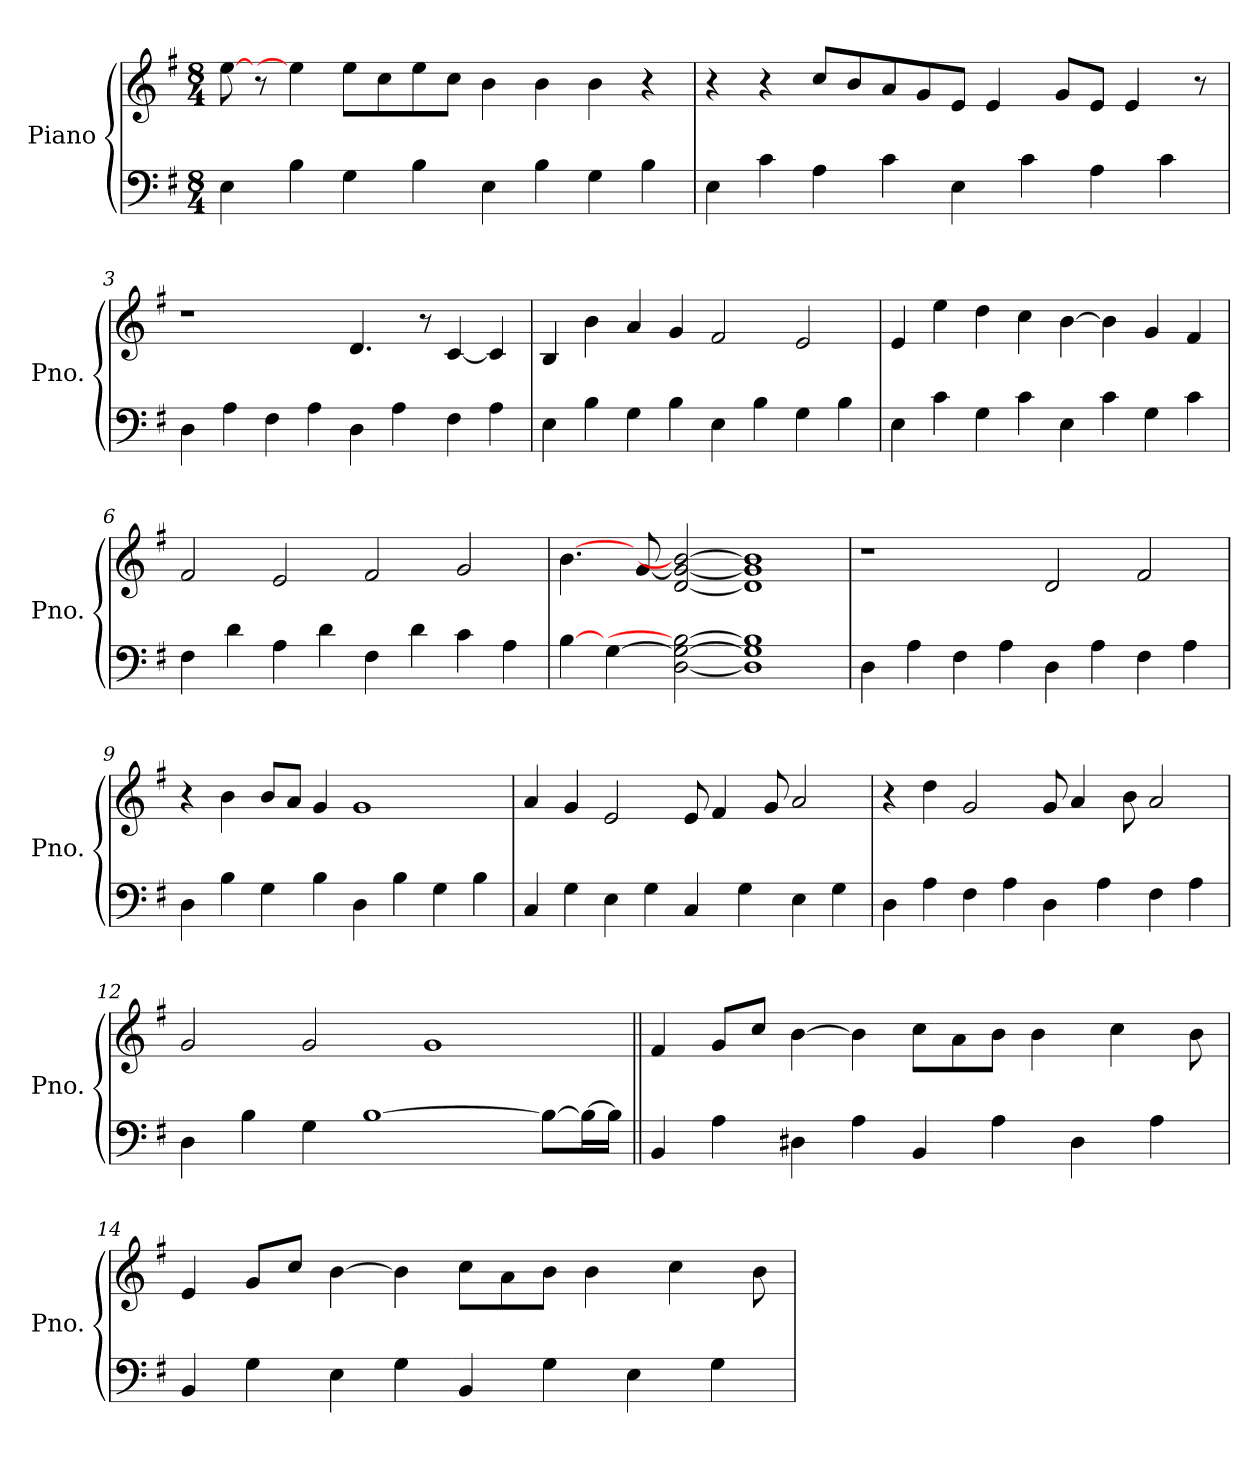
**kern	**kern
*part1	*part1
*staff2	*staff1
*I"Piano	*
*I'Pno.	*
*clefF4	*clefG2
*k[f#]	*k[f#]
*M8/4	*M8/4
=1	=1
4E\	[8ee\
.	8r
4B\	4ee\]
4G\	8ee\L
.	8cc\
4B\	8ee\
.	8cc\J
4E\	4b\
4B\	4b\
4G\	4b\
4B\	4r
=2	=2
4E\	4r
4c\	4r
4A\	8cc/L
.	8b/
4c\	8a/
.	8g/
4E\	8e/J
.	4e/
4c\	.
.	8g/L
4A\	8e/J
.	4e/
4c\	.
.	8r
=3	=3
4D\	1r
4A\	.
4F#\	.
4A\	.
4D\	4.d/
4A\	.
.	8r
4F#\	[4c/
4A\	4c/]
=4	=4
4E\	4B/
4B\	4b\
4G\	4a/
4B\	4g/
4E\	2f#/
4B\	.
4G\	2e/
4B\	.
!!LO:LB:g=z
=5	=5
4E\	4e/
4c\	4ee\
4G\	4dd\
4c\	4cc\
4E\	[4b\
4c\	4b\]
4G\	4g/
4c\	4f#/
=6	=6
4F#\	2f#/
4d\	.
4A\	2e/
4d\	.
4F#\	2f#/
4d\	.
4c\	2g/
4A\	.
=7	=7
[4B\	[4.b\
[4G\	.
.	[8g/
[2D\ 2G\_ 2B\_	[2d/ 2g/_ 2b/_
1D] 1G] 1B]	1d] 1g] 1b]
=8	=8
4D\	1r
4A\	.
4F#\	.
4A\	.
4D\	2d/
4A\	.
4F#\	2f#/
4A\	.
=9	=9
4D\	4r
4B\	4b\
4G\	8b/L
.	8a/J
4B\	4g/
4D\	1g
4B\	.
4G\	.
4B\	.
!!LO:LB:g=z
=10	=10
4C/	4a/
4G\	4g/
4E\	2e/
4G\	.
4C/	8e/
.	4f#/
4G\	.
.	8g/
4E\	2a/
4G\	.
=11	=11
4D\	4r
4A\	4dd\
4F#\	2g/
4A\	.
4D\	8g/
.	4a/
4A\	.
.	8b\
4F#\	2a/
4A\	.
=12	=12
4D\	2g/
4B\	.
4G\	2g/
[1B	.
.	1g
8B\L_	.
16B\L_	.
16B\JJ]	.
=13||	=13||
4BB/	4f#/
4A\	8g/L
.	8cc/J
4D#X\	[4b\
4A\	4b\]
4BB/	8cc\L
.	8a\
4A\	8b\J
.	4b\
4D#\	.
.	4cc\
4A\	.
.	8b\
!!LO:LB:g=z
=14	=14
4BB/	4e/
4G\	8g/L
.	8cc/J
4E\	[4b\
4G\	4b\]
4BB/	8cc\L
.	8a\
4G\	8b\J
.	4b\
4E\	.
.	4cc\
4G\	.
.	8b\
=	=
*-	*-
